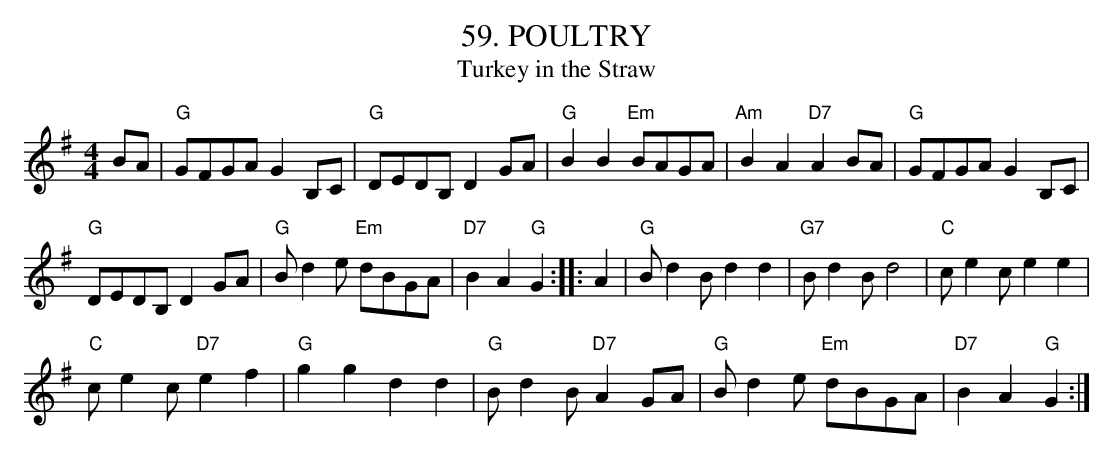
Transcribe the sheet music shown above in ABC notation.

X:1
T:59. POULTRY
T:Turkey in the Straw
M:4/4
L:1/8
K:G
BA|"G"GFGA G2B,C|"G"DEDB, D2GA|"G"B2B2 "Em"BAGA|"Am"B2A2 "D7"A2BA|\
"G"GFGA G2B,C|
"G"DEDB, D2GA|"G"Bd2e "Em"dBGA|"D7"B2A2 "G"G2::\
A2|"G"Bd2B d2d2|"G7"Bd2B d4|"C"ce2c e2e2|
"C"ce2c "D7"e2f2|\
"G"g2g2 d2d2|"G"Bd2B "D7"A2GA|"G"Bd2e "Em"dBGA|"D7"B2A2 "G"G2:|
